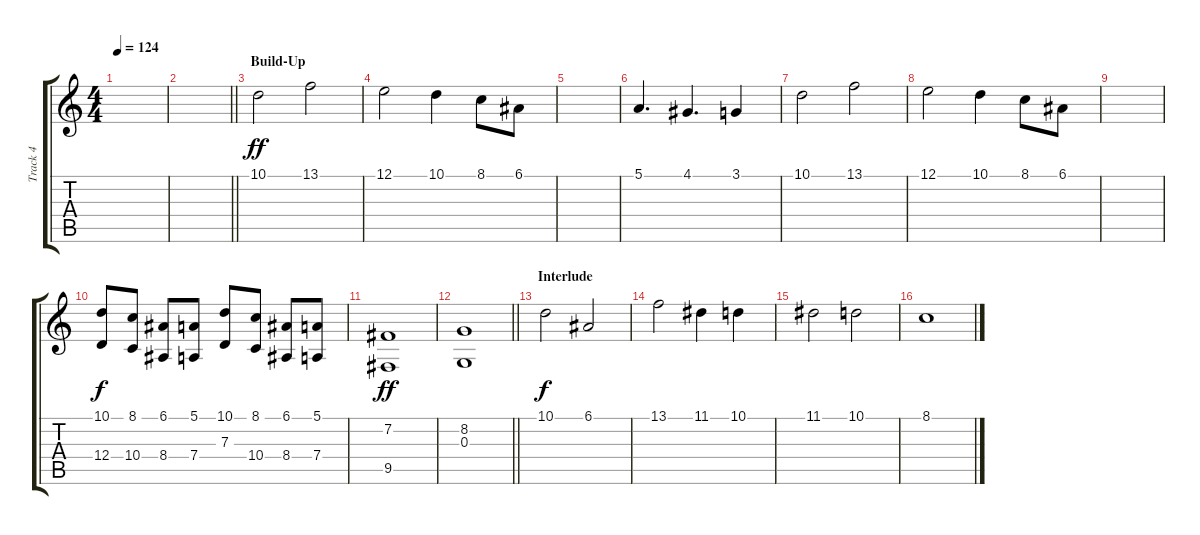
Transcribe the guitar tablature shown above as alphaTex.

\track ("Track 4" "Track 4") {instrument musicbox}
\staff {score tabs}
\tuning (E4 B3 G3 D3 A2 E2) {hide}
\ts (4 4)
\tempo 124
\clef g2
\ks c
|
\barLineRight lightlight
|
\section ("" "Build-Up")
10.1.2{dy ff} 13.1.2 |
12.1.2 10.1.4 8.1.8 6.1.8 |
|
5.1.4{d} 4.1.4{d} 3.1.4 |
10.1.2 13.1.2 |
12.1.2 10.1.4 8.1.8 6.1.8 |
|
(10.1 12.4).8{dy f} (8.1 10.4).8 (6.1 8.4).8 (5.1 7.4).8 (10.1 7.3).8 (8.1 10.4).8 (6.1 8.4).8 (5.1 7.4).8 |
(7.2 9.5).1{dy ff} |
\barLineRight lightlight
(8.2 0.3).1 |
\section ("" "Interlude")
10.1.2{dy f instrument musicbox} 6.1.2 |
13.1.2 11.1.4 10.1.4 |
11.1.2 10.1.2 |
8.1.1
